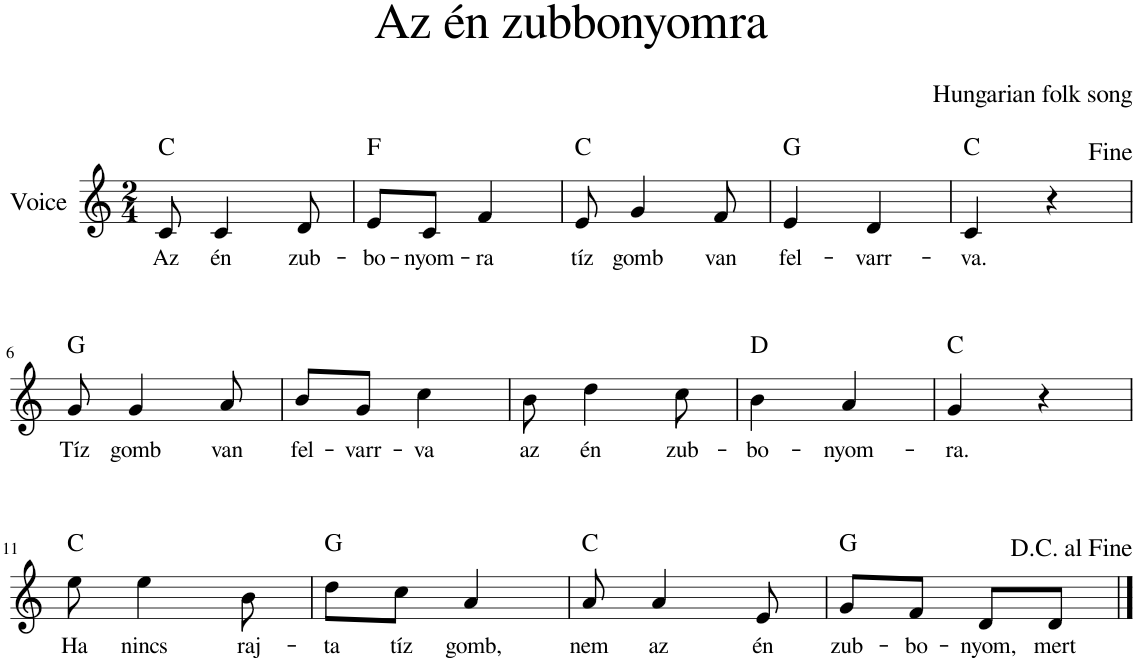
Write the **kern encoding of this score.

**kern	**text	**harte
*part1	*part1	*part1
*staff1	*staff1	*
*I"Voice	*	*
*clefG2	*	*
*k[]	*	*
*M2/4	*	*
=1	=1	=1
!	!LO:LY:b	!
8c/	Az	C:maj
!	!LO:LY:b	!
4c/	én	.
!	!LO:LY:b	!
8d/	zub-	.
=2	=2	=2
!	!LO:LY:b	!
8e/L	-bo-	F:maj
!	!LO:LY:b	!
8c/J	-nyom-	.
!	!LO:LY:b	!
4f/	-ra	.
=3	=3	=3
!	!LO:LY:b	!
8e/	tíz	C:maj
!	!LO:LY:b	!
4g/	gomb	.
!	!LO:LY:b	!
8f/	van	.
=4	=4	=4
!	!LO:LY:b	!
4e/	fel-	G:maj
!	!LO:LY:b	!
4d/	-varr-	.
=5	=5	=5
!	!LO:LY:b	!
4c/	-va.	C:maj
4r	.	.
!!LO:LB:g=z
=6	=6	=6
!	!LO:LY:b	!
8g/	Tíz	G:maj
!	!LO:LY:b	!
4g/	gomb	.
!	!LO:LY:b	!
8a/	van	.
=7	=7	=7
!	!LO:LY:b	!
8b/L	fel-	.
!	!LO:LY:b	!
8g/J	-varr-	.
!	!LO:LY:b	!
4cc\	-va	.
=8	=8	=8
!	!LO:LY:b	!
8b\	az	.
!	!LO:LY:b	!
4dd\	én	.
!	!LO:LY:b	!
8cc\	zub-	.
=9	=9	=9
!	!LO:LY:b	!
4b\	-bo-	D:maj
!	!LO:LY:b	!
4a/	-nyom-	.
=10	=10	=10
!	!LO:LY:b	!
4g/	-ra.	C:maj
4r	.	.
!!LO:LB:g=z
=11	=11	=11
!	!LO:LY:b	!
8ee\	Ha	C:maj
!	!LO:LY:b	!
4ee\	nincs	.
!	!LO:LY:b	!
8b\	raj-	.
=12	=12	=12
!	!LO:LY:b	!
8dd\L	-ta	G:maj
!	!LO:LY:b	!
8cc\J	tíz	.
!	!LO:LY:b	!
4a/	gomb,	.
=13	=13	=13
!	!LO:LY:b	!
8a/	nem	C:maj
!	!LO:LY:b	!
4a/	az	.
!	!LO:LY:b	!
8e/	én	.
=14	=14	=14
!	!LO:LY:b	!
8g/L	zub-	G:maj
!	!LO:LY:b	!
8f/J	-bo-	.
!	!LO:LY:b	!
8d/L	-nyom,	.
!	!LO:LY:b	!
8d/J	mert	.
==	==	==
*-	*-	*-
